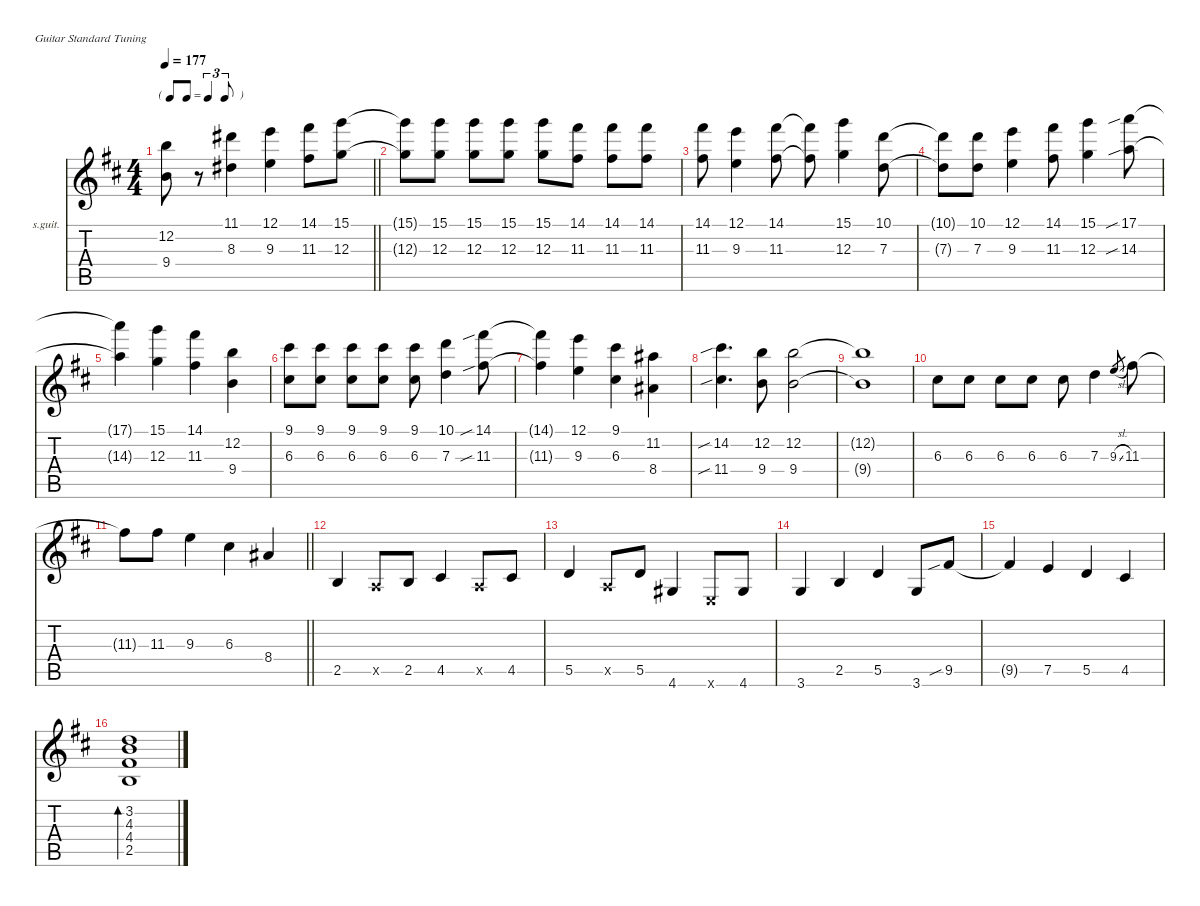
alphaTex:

\hideDynamics
\bracketExtendMode nobrackets
\firstSystemTrackNameOrientation horizontal
\otherSystemsTrackNameOrientation horizontal
\track ("固快扼" "s.guit.") {instrument acousticguitarsteel}
\staff {score tabs}
\tuning (E4 B3 G3 D3 A2 E2)
\ts (4 4)
\tf triplet8th
\tempo 177
\clef g2
\barLineRight lightlight
\ks bminor
(12.2{acc forcenatural} 9.4{acc forcenatural}).8{dy f} r.8 (11.1{acc #} 8.3{acc #}).4 (12.1{acc forcenatural} 9.3{acc forcenatural}).4 (14.1{acc #} 11.3{acc #}).8 (15.1{acc forcenatural} 12.3{acc forcenatural}).8 |
(15.1{t acc forcenatural} 12.3{t acc forcenatural}).8 (15.1{acc forcenatural} 12.3{acc forcenatural}).8 (15.1{acc forcenatural} 12.3{acc forcenatural}).8 (15.1{acc forcenatural} 12.3{acc forcenatural}).8 (15.1{acc forcenatural} 12.3{acc forcenatural}).8 (14.1{acc #} 11.3{acc #}).8 (14.1{acc #} 11.3{acc #}).8 (14.1{acc #} 11.3{acc #}).8 |
(14.1{acc #} 11.3{acc #}).8 (12.1{acc forcenatural} 9.3{acc forcenatural}).4 (14.1{acc #} 11.3{acc #}).8 (14.1{t acc #} 11.3{t acc #}).8 (15.1{acc forcenatural} 12.3{acc forcenatural}).4 (10.1{acc forcenatural} 7.3{acc forcenatural}).8 |
(10.1{t acc forcenatural} 7.3{t acc forcenatural}).8 (10.1{acc forcenatural} 7.3{acc forcenatural}).8 (12.1{acc forcenatural} 9.3{acc forcenatural}).4 (14.1{acc #} 11.3{acc #}).8 (15.1{acc forcenatural} 12.3{acc forcenatural}).4 (17.1{sib acc forcenatural} 14.3{sib acc forcenatural}).8 |
(17.1{t acc forcenatural} 14.3{t acc forcenatural}).4 (15.1{acc forcenatural} 12.3{acc forcenatural}).4 (14.1{acc #} 11.3{acc #}).4 (12.2{acc forcenatural} 9.4{acc forcenatural}).4 |
(9.1{acc #} 6.3{acc #}).8 (9.1{acc #} 6.3{acc #}).8 (9.1{acc #} 6.3{acc #}).8 (9.1{acc #} 6.3{acc #}).8 (9.1{acc #} 6.3{acc #}).8 (10.1{acc forcenatural} 7.3{acc forcenatural}).4 (14.1{sib acc #} 11.3{sib acc #}).8 |
(14.1{t acc #} 11.3{t acc #}).4 (12.1{acc forcenatural} 9.3{acc forcenatural}).4 (9.1{acc #} 6.3{acc #}).4 (11.2{acc #} 8.4{acc #}).4 |
(14.2{sib acc #} 11.4{sib acc #}).4{d} (12.2{acc forcenatural} 9.4{acc forcenatural}).8 (12.2{acc forcenatural} 9.4{acc forcenatural}).2 |
(12.2{t acc forcenatural} 9.4{t acc forcenatural}).1 |
6.3{acc #}.8 6.3{acc #}.8 6.3{acc #}.8 6.3{acc #}.8 6.3{acc #}.8 7.3{acc forcenatural}.4 9.3{sl acc forcenatural}.8{gr dy mf} 11.3{acc #}.8{dy f} |
\barLineRight lightlight
11.3{t acc #}.8 11.3{acc #}.8 9.3{acc forcenatural}.4 6.3{acc #}.4 8.4{acc #}.4 |
2.5{acc forcenatural}.4 0.5{x acc forcenatural}.8 2.5{acc forcenatural}.8 4.5{acc #}.4 0.5{x acc forcenatural}.8 4.5{acc #}.8 |
5.5{acc forcenatural}.4 0.5{x acc forcenatural}.8 5.5{acc forcenatural}.8 4.6{acc #}.4 0.6{x acc forcenatural}.8 4.6{acc #}.8 |
3.6{acc forcenatural}.4 2.5{acc forcenatural}.4 5.5{acc forcenatural}.4 3.6{acc forcenatural}.8 9.5{sib acc #}.8 |
9.5{t acc #}.4 7.5{acc forcenatural}.4 5.5{acc forcenatural}.4 4.5{acc #}.4 |
(3.2{acc forcenatural} 4.3{acc forcenatural} 4.4{acc #} 2.5{acc forcenatural}).1{bd 480}
